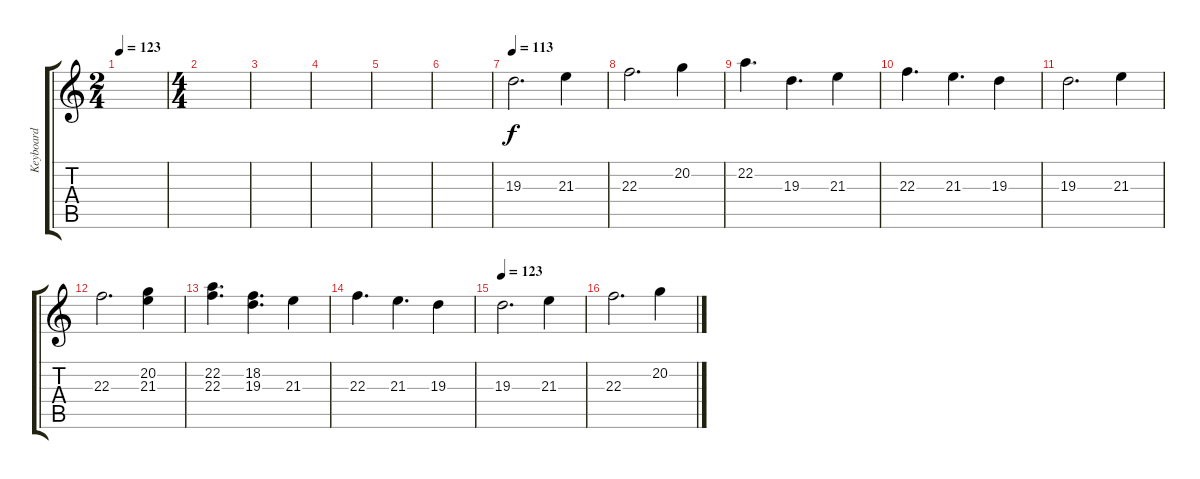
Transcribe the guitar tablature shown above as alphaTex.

\track ("Keyboard" "Keyboard") {instrument choiraahs}
\staff {score tabs}
\tuning (E4 B3 G3 D3 A2 E2) {hide}
\ts (2 4)
\tempo 123
\tempo 103
\tempo 123
\clef g2
\ks c
|
\ts (4 4)
|
|
|
|
|
\tempo 113
19.3.2{d} 21.3.4 |
22.3.2{d} 20.2.4 |
22.2.4{d} 19.3.4{d} 21.3.4 |
22.3.4{d} 21.3.4{d} 19.3.4 |
19.3.2{d} 21.3.4 |
22.3.2{d} (20.2 21.3).4 |
(22.2 22.3).4{d} (18.2 19.3).4{d} 21.3.4 |
22.3.4{d} 21.3.4{d} 19.3.4 |
\tempo 123
19.3.2{d volume 13 instrument choiraahs} 21.3.4 |
22.3.2{d} 20.2.4
